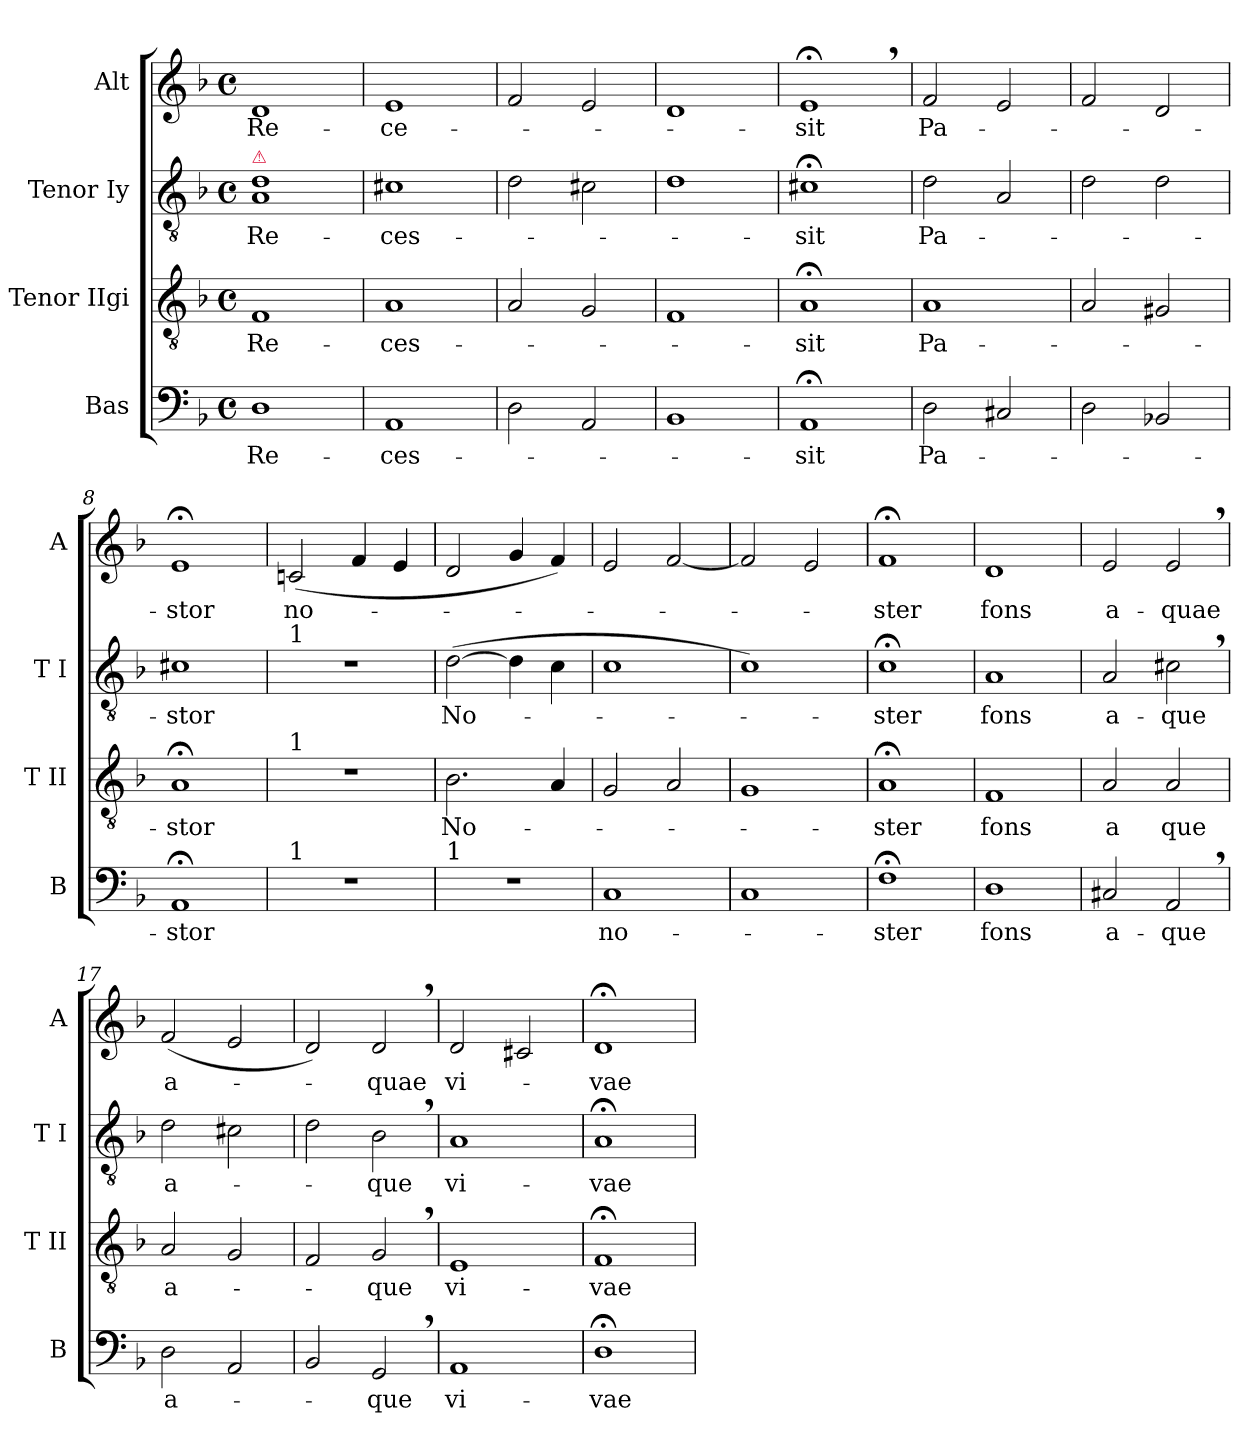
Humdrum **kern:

**kern	**text	**kern	**text	**kern	**text	**kern	**text
*part4	*part4	*part3	*part3	*part2	*part2	*part1	*part1
*staff4	*staff4	*staff3	*staff3	*staff2	*staff2	*staff1	*staff1
*I"Bas	*	*I"Tenor IIgi	*	*I"Tenor Iy	*	*I"Alt	*
*I'B	*	*I'T II	*	*I'T I	*	*I'A	*
*clefF4	*	*clefGv2	*	*clefGv2	*	*clefG2	*
*k[b-]	*	*k[b-]	*	*k[b-]	*	*k[b-]	*
*F:	*	*F:	*	*F:	*	*F:	*
*M4/4	*	*M4/4	*	*M4/4	*	*M4/4	*
*met(c)	*	*met(c)	*	*met(c)	*	*met(c)	*
*MM240	*	*MM240	*	*MM240	*	*MM240	*
=1	=1	=1	=1	=1	=1	=1	=1
!	!	!	!	!LO:TX:a:color=crimson:t=⚠	!	!	!
1D	Re-	1F	Re-	1A 1d	Re-	1d	Re-
=2	=2	=2	=2	=2	=2	=2	=2
1AA	-ces-	1A	-ces-	1c#X	-ces-	1e	-ce-
=3	=3	=3	=3	=3	=3	=3	=3
2D\	.	2A/	.	2d\	.	2f/	.
2AA/	.	2G/	.	2c#X\	.	2e/	.
=4	=4	=4	=4	=4	=4	=4	=4
1BB-	.	1F	.	1d	.	1d	.
=5	=5	=5	=5	=5	=5	=5	=5
1AA;<	sit	1A;<	-sit	1c#X;<	-sit	1e;<,	-sit
=6	=6	=6	=6	=6	=6	=6	=6
2D\	Pa-	1A	Pa-	2d\	Pa-	2f/	Pa-
2C#X/	.	.	.	2A/	.	2e/	.
=7	=7	=7	=7	=7	=7	=7	=7
2D\	.	2A/	.	2d\	.	2f/	.
2BB-X/	.	2G#X/	.	2d\	.	2d/	.
=8	=8	=8	=8	=8	=8	=8	=8
1AA;<	-stor	1A;<	-stor	1c#X	-stor	1e;<	-stor
=9	=9	=9	=9	=9	=9	=9	=9
!	!	!	!	!LO:TX:a:t=1	!	!	!
!	!	!LO:TX:a:t=1	!	!	!	!	!
!LO:TX:a:t=1	!	!	!	!	!	!	!
1r	.	1r	.	1r	.	(2cn/	no-
.	.	.	.	.	.	4f/	.
.	.	.	.	.	.	4e/	.
=10	=10	=10	=10	=10	=10	=10	=10
!LO:TX:a:t=1	!	!	!	!	!	!	!
1r	.	2.B-\	No-	([2d\	No-	2d/	.
.	.	.	.	4d\]	.	4g/	.
.	.	4A/	.	4c\	.	4f/)	.
=11	=11	=11	=11	=11	=11	=11	=11
1C	no-	2G/	.	1c	.	2e/	.
.	.	2A/	.	.	.	[2f/	.
=12	=12	=12	=12	=12	=12	=12	=12
1C	.	1G	.	1c)	.	2f/]	.
.	.	.	.	.	.	2e/	.
=13	=13	=13	=13	=13	=13	=13	=13
1F;<	-ster	1A;<	-ster	1c;<	-ster	1f;<	-ster
=15	=15	=15	=15	=15	=15	=15	=15
1D	fons	1F	fons	1A	fons	1d	fons
=16	=16	=16	=16	=16	=16	=16	=16
2C#X/	a-	2A/	a	2A/	a-	2e/	a-
2AA,/	-que	2A/	que	2c#X,\	-que	2e,/	-quae
=17	=17	=17	=17	=17	=17	=17	=17
2D\	a-	2A/	a-	2d\	a-	(2f/	a-
2AA/	.	2G/	.	2c#X\	.	2e/	.
=18	=18	=18	=18	=18	=18	=18	=18
2BB-/	.	2F/	.	2d\	.	2d/)	.
2GG,/	-que	2G,/	-que	2B-,\	-que	2d,/	-quae
=19	=19	=19	=19	=19	=19	=19	=19
1AA	vi-	1E	vi-	1A	vi-	2d/	vi-
.	.	.	.	.	.	2c#X/	.
=20	=20	=20	=20	=20	=20	=20	=20
1D;<	-vae	1F;<	-vae	1A;<	-vae	1d;<	-vae
=	=	=	=	=	=	=	=
*-	*-	*-	*-	*-	*-	*-	*-
